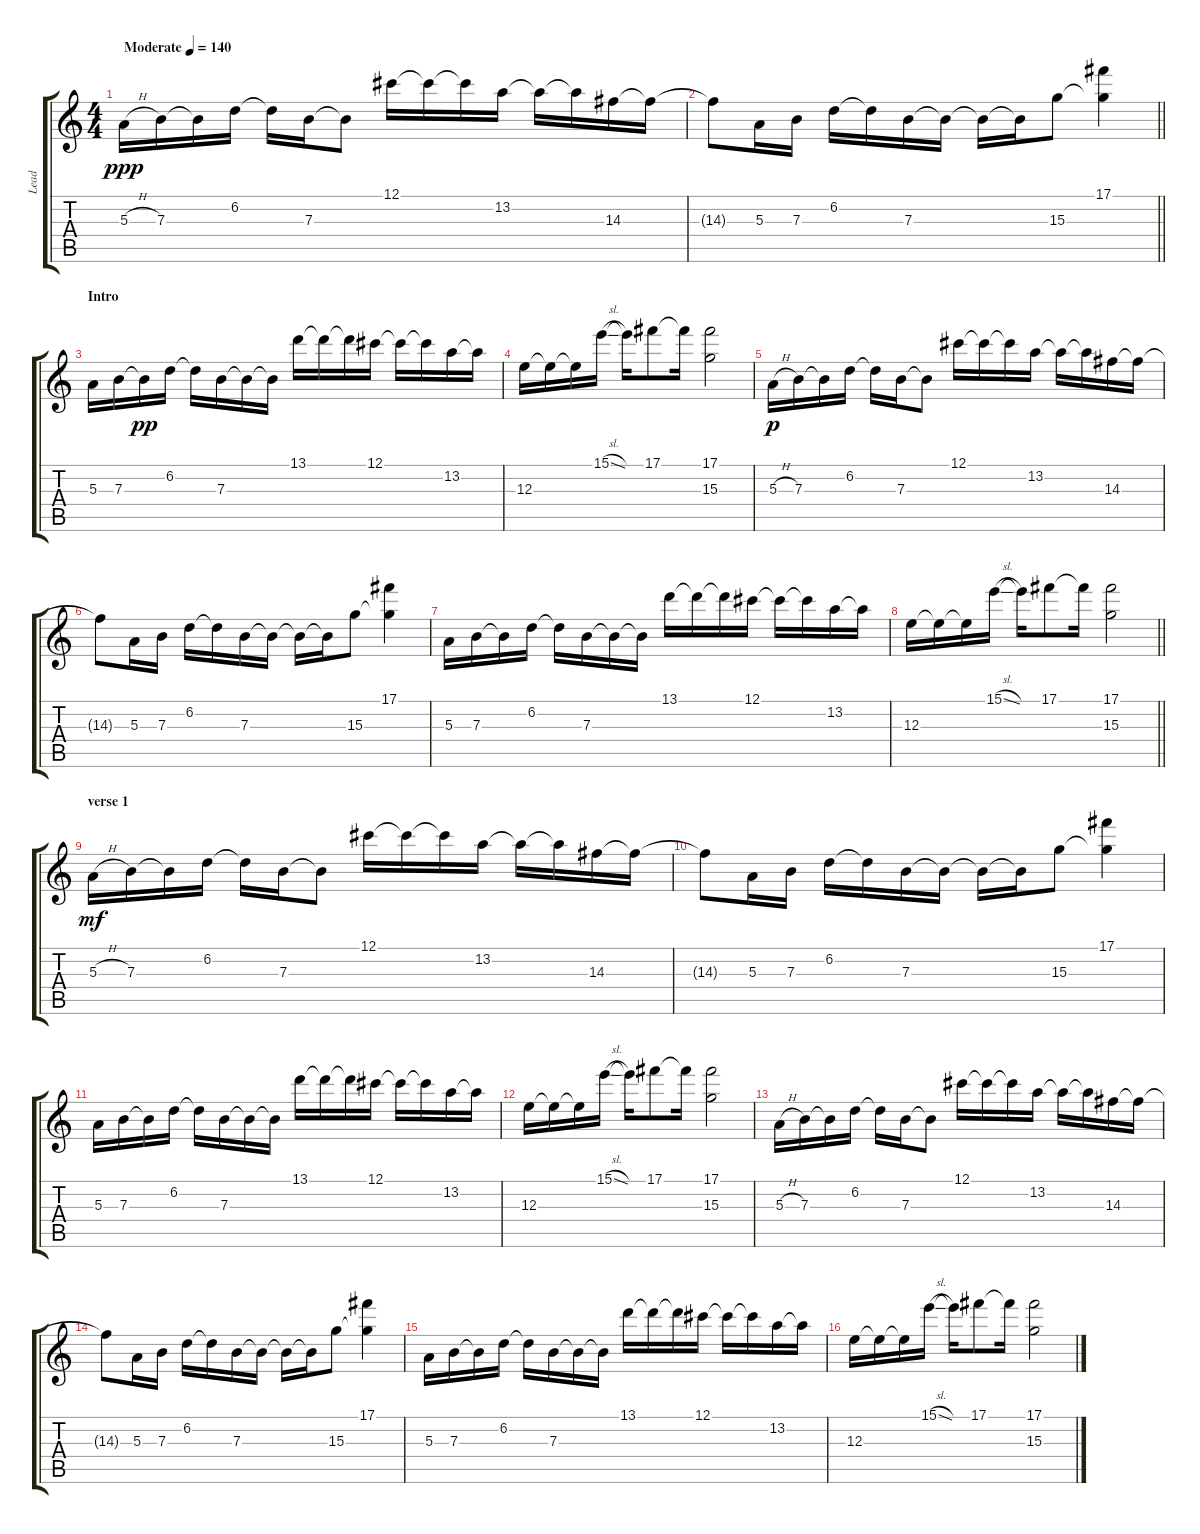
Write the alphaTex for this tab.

\track ("Lead" "Lead") {instrument distortionguitar}
\staff {score tabs}
\tuning (Db4 Ab3 E3 B2 Gb2 B1) {hide}
\ts (4 4)
\tempo (140 "Moderate")
\clef g2
\ks c
5.3{h}.16{dy ppp instrument distortionguitar} 7.3.16 7.3{t}.16 6.2.16 6.2{t}.16 7.3.16 7.3{t}.8 12.1.16 12.1{t}.16 12.1{t}.16 13.2.16 13.2{t}.16 13.2{t}.16 14.3.16 14.3{t}.16 |
\barLineRight lightlight
14.3{t}.8 5.3.16 7.3.16 6.2.16 6.2{t}.16 7.3.16 7.3{t}.16 7.3{t}.16 7.3{t}.16 15.3.8 (17.1 15.3{t}).4 |
\section ("" "Intro")
5.3.16 7.3.16 7.3{t}.16{dy pp} 6.2.16 6.2{t}.16 7.3.16 7.3{t}.16 7.3{t}.16 13.1.16 13.1{t}.16 13.1{t}.16 12.1.16 12.1{t}.16 12.1{t}.16 13.2.16 13.2{t}.16 |
12.3.16 12.3{t}.16 12.3{t}.16 15.1{sl}.16 15.1{t}.16 17.1.8 17.1{t}.16 (17.1 15.3).2 |
5.3{h}.16{dy p} 7.3.16 7.3{t}.16 6.2.16 6.2{t}.16 7.3.16 7.3{t}.8 12.1.16 12.1{t}.16 12.1{t}.16 13.2.16 13.2{t}.16 13.2{t}.16 14.3.16 14.3{t}.16 |
14.3{t}.8 5.3.16 7.3.16 6.2.16 6.2{t}.16 7.3.16 7.3{t}.16 7.3{t}.16 7.3{t}.16 15.3.8 (17.1 15.3{t}).4 |
5.3.16 7.3.16 7.3{t}.16 6.2.16 6.2{t}.16 7.3.16 7.3{t}.16 7.3{t}.16 13.1.16 13.1{t}.16 13.1{t}.16 12.1.16 12.1{t}.16 12.1{t}.16 13.2.16 13.2{t}.16 |
\barLineRight lightlight
12.3.16 12.3{t}.16 12.3{t}.16 15.1{sl}.16 15.1{t}.16 17.1.8 17.1{t}.16 (17.1 15.3).2 |
\section ("" "verse 1")
5.3{h}.16{dy mf} 7.3.16 7.3{t}.16 6.2.16 6.2{t}.16 7.3.16 7.3{t}.8 12.1.16 12.1{t}.16 12.1{t}.16 13.2.16 13.2{t}.16 13.2{t}.16 14.3.16 14.3{t}.16 |
14.3{t}.8 5.3.16 7.3.16 6.2.16 6.2{t}.16 7.3.16 7.3{t}.16 7.3{t}.16 7.3{t}.16 15.3.8 (17.1 15.3{t}).4 |
5.3.16 7.3.16 7.3{t}.16 6.2.16 6.2{t}.16 7.3.16 7.3{t}.16 7.3{t}.16 13.1.16 13.1{t}.16 13.1{t}.16 12.1.16 12.1{t}.16 12.1{t}.16 13.2.16 13.2{t}.16 |
12.3.16 12.3{t}.16 12.3{t}.16 15.1{sl}.16 15.1{t}.16 17.1.8 17.1{t}.16 (17.1 15.3).2 |
5.3{h}.16 7.3.16 7.3{t}.16 6.2.16 6.2{t}.16 7.3.16 7.3{t}.8 12.1.16 12.1{t}.16 12.1{t}.16 13.2.16 13.2{t}.16 13.2{t}.16 14.3.16 14.3{t}.16 |
14.3{t}.8 5.3.16 7.3.16 6.2.16 6.2{t}.16 7.3.16 7.3{t}.16 7.3{t}.16 7.3{t}.16 15.3.8 (17.1 15.3{t}).4 |
5.3.16 7.3.16 7.3{t}.16 6.2.16 6.2{t}.16 7.3.16 7.3{t}.16 7.3{t}.16 13.1.16 13.1{t}.16 13.1{t}.16 12.1.16 12.1{t}.16 12.1{t}.16 13.2.16 13.2{t}.16 |
12.3.16 12.3{t}.16 12.3{t}.16 15.1{sl}.16 15.1{t}.16 17.1.8 17.1{t}.16 (17.1 15.3).2
